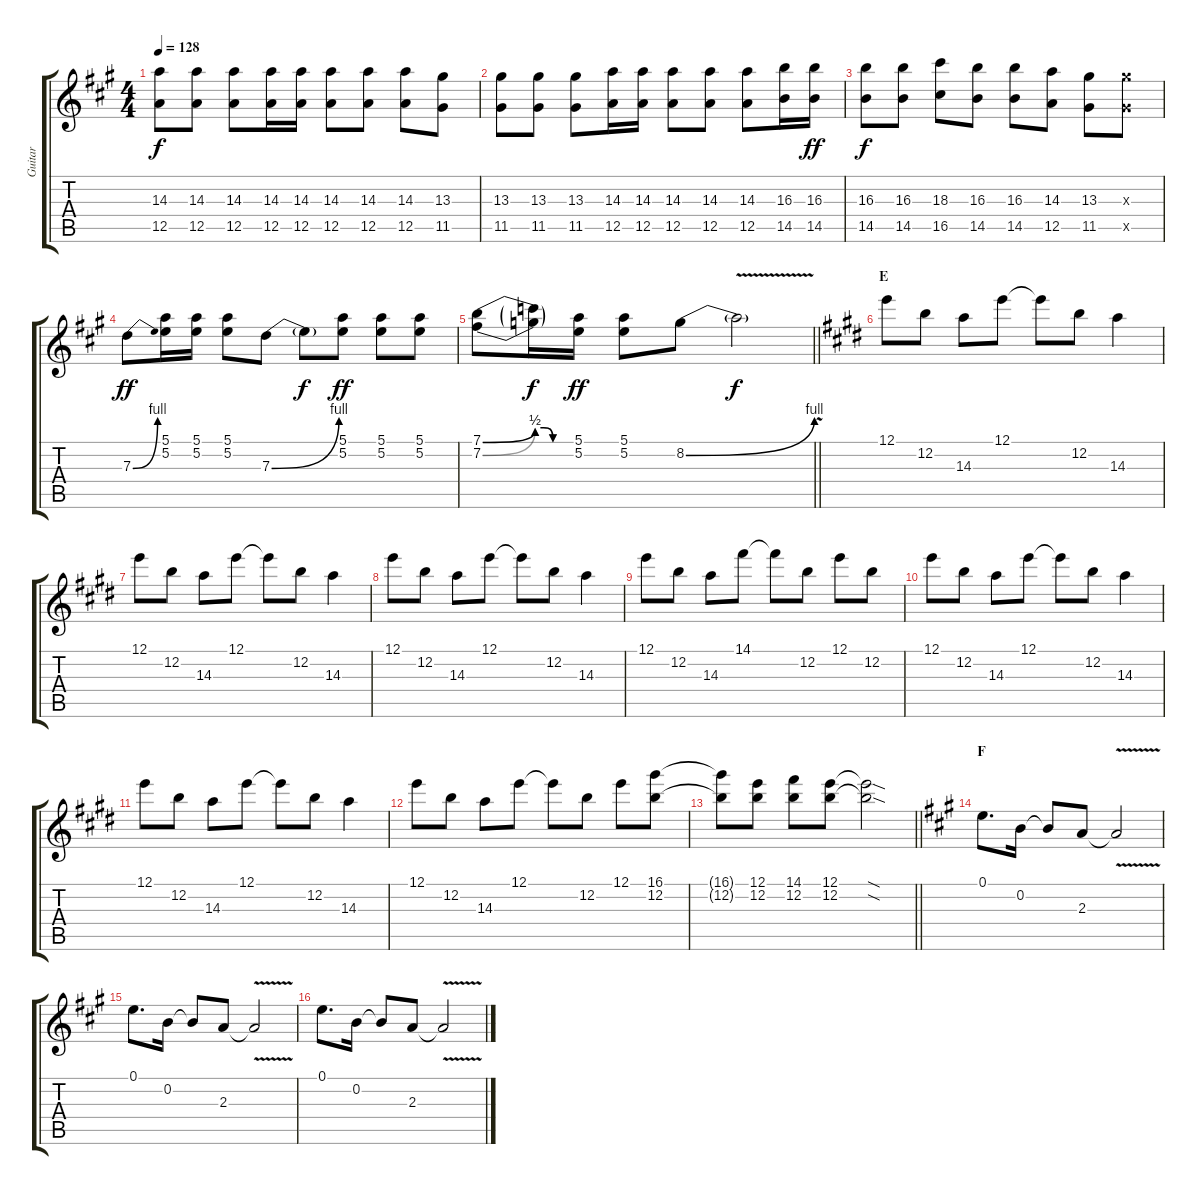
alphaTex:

\track ("Guitar" "Guitar") {instrument distortionguitar}
\staff {score tabs}
\tuning (E4 B3 G3 D3 A2 E2) {hide}
\ts (4 4)
\tempo 128
\clef g2
\ks a
(14.3 12.5).8{dy f} (14.3 12.5).8 (14.3 12.5).8 (14.3 12.5).16 (14.3 12.5).16 (14.3 12.5).8 (14.3 12.5).8 (14.3 12.5).8 (13.3 11.5).8 |
(13.3 11.5).8 (13.3 11.5).8 (13.3 11.5).8 (14.3 12.5).16 (14.3 12.5).16 (14.3 12.5).8 (14.3 12.5).8 (14.3 12.5).8 (16.3 14.5).16 (16.3 14.5).16{dy ff} |
(16.3 14.5).8{dy f} (16.3 14.5).8 (18.3 16.5).8 (16.3 14.5).8 (16.3 14.5).8 (14.3 12.5).8 (13.3 11.5).8 (13.3{x} 11.5{x}).8 |
7.3{be (bend 0 0 60 4)}.8{dy ff} (5.1 5.2).16 (5.1 5.2).16 (5.1 5.2).8 7.3{be (bend 0 0 60 4)}.8 7.3{t}.8{dy f} (5.1 5.2).8{dy ff} (5.1 5.2).8 (5.1 5.2).8 |
\barLineRight lightlight
(7.1{be (bend 0 0 60 2)} 7.2{be (bend 0 0 60 2)}).8 (7.1{be (custom 0 2 15 2 30 0 60 0) t} 7.2{be (custom 0 2 15 2 30 0 60 0) t}).16{dy f} (5.1 5.2).16{dy ff} (5.1 5.2).8 8.2{be (bend 0 0 60 4)}.8 8.2{v t}.2{dy f} |
\section ("" "E")
\ks e
12.1.8 12.2.8 14.3.8 12.1.8 12.1{t}.8 12.2.8 14.3.4 |
12.1.8 12.2.8 14.3.8 12.1.8 12.1{t}.8 12.2.8 14.3.4 |
12.1.8 12.2.8 14.3.8 12.1.8 12.1{t}.8 12.2.8 14.3.4 |
12.1.8 12.2.8 14.3.8 14.1.8 14.1{t}.8 12.2.8 12.1.8 12.2.8 |
12.1.8 12.2.8 14.3.8 12.1.8 12.1{t}.8 12.2.8 14.3.4 |
12.1.8 12.2.8 14.3.8 12.1.8 12.1{t}.8 12.2.8 14.3.4 |
12.1.8 12.2.8 14.3.8 12.1.8 12.1{t}.8 12.2.8 12.1.8 (16.1 12.2).8 |
\barLineRight lightlight
(16.1{t} 12.2{t}).8 (12.1 12.2).8 (14.1 12.2).8 (12.1 12.2).8 (12.1{sod t} 12.2{sod t}).2 |
\section ("" "F")
\ks a
0.1.8{d} 0.2.16 0.2{t}.8 2.3.8 2.3{v t}.2 |
0.1.8{d} 0.2.16 0.2{t}.8 2.3.8 2.3{v t}.2 |
0.1.8{d} 0.2.16 0.2{t}.8 2.3.8 2.3{v t}.2
